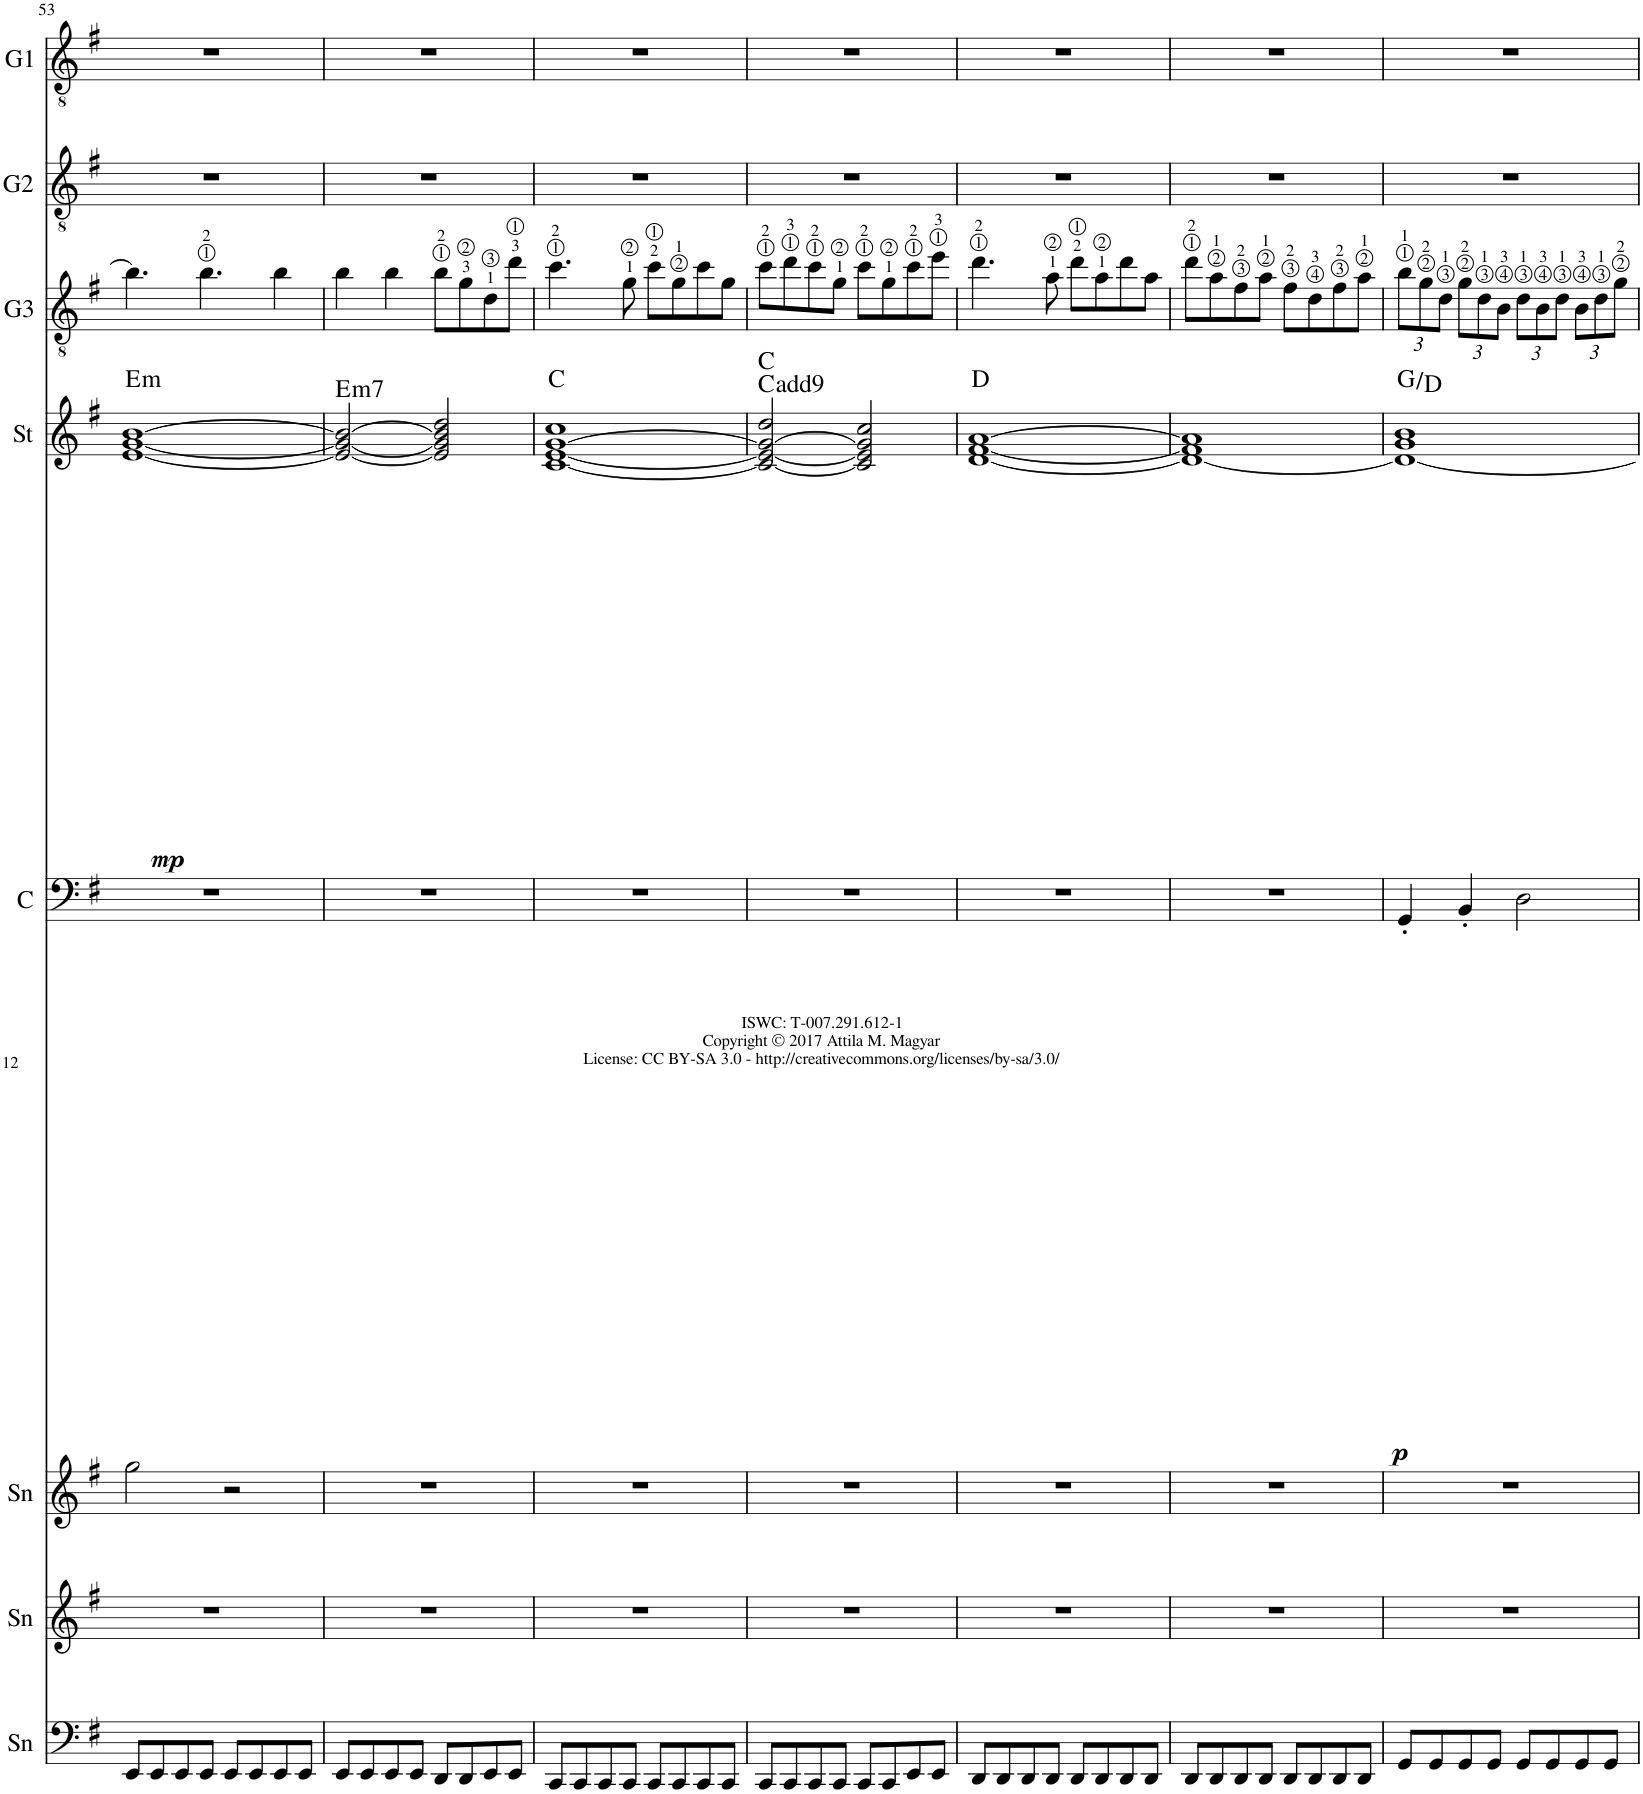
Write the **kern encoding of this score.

**kern	**kern	**kern	**kern	**dynam	**kern	**dynam	**harte	**kern	**kern	**kern
*part8	*part7	*part6	*part5	*part5	*part4	*part4	*part4	*part3	*part2	*part1
*staff8	*staff7	*staff6	*staff5	*staff5	*staff4	*staff4	*	*staff3	*staff2	*staff1
*I"Synthesizer	*I"Synthesizer	*I"Synthesizer	*I"Cello	*	*I"Strings	*	*	*I"Guitar 3	*I"Guitar 2	*I"Guitar 1
*I'Sn	*I'Sn	*I'Sn	*I'C	*	*I'St	*	*	*I'G3	*I'G2	*I'G1
!!LO:PB:g=z
*clefF4	*clefG2	*clefG2	*clefF4	*	*clefG2	*	*	*clefGv2	*clefGv2	*clefGv2
*k[f#]	*k[f#]	*k[f#]	*k[f#]	*	*k[f#]	*	*	*k[f#]	*k[f#]	*k[f#]
=53	=53	=53	=53	=53	=53	=53	=53	=53	=53	=53
!	!	!	!	!	!	!LO:DY:b	!LO:H:kt=m	!	!	!
8EE/L	1r	2gg\	1r	.	[1e [1g [1b	mp	E:min	4.b\]	1r	1r
8EE/	.	.	.	.	.	.	.	.	.	.
8EE/	.	.	.	.	.	.	.	.	.	.
8EE/J	.	.	.	.	.	.	.	4.b\	.	.
8EE/L	.	2r	.	.	.	.	.	.	.	.
8EE/	.	.	.	.	.	.	.	.	.	.
8EE/	.	.	.	.	.	.	.	4b\	.	.
8EE/J	.	.	.	.	.	.	.	.	.	.
=54	=54	=54	=54	=54	=54	=54	=54	=54	=54	=54
!	!	!	!	!	!	!	!LO:H:kt=m7	!	!	!
8EE/L	1r	1r	1r	.	2e/_ 2g/_ 2b/_	.	E:min7	4b\	1r	1r
8EE/	.	.	.	.	.	.	.	.	.	.
8EE/	.	.	.	.	.	.	.	4b\	.	.
8EE/J	.	.	.	.	.	.	.	.	.	.
8DD/L	.	.	.	.	2e/] 2g/] 2b/] 2dd/	.	.	8b\L	.	.
8DD/	.	.	.	.	.	.	.	8g\	.	.
8EE/	.	.	.	.	.	.	.	8d\	.	.
8EE/J	.	.	.	.	.	.	.	8dd\J	.	.
=55	=55	=55	=55	=55	=55	=55	=55	=55	=55	=55
8CC/L	1r	1r	1r	.	[1c [1e [1g 1cc	.	C:maj	4.cc\	1r	1r
8CC/	.	.	.	.	.	.	.	.	.	.
8CC/	.	.	.	.	.	.	.	.	.	.
8CC/J	.	.	.	.	.	.	.	8g\	.	.
8CC/L	.	.	.	.	.	.	.	8cc\L	.	.
8CC/	.	.	.	.	.	.	.	8g\	.	.
8CC/	.	.	.	.	.	.	.	8cc\	.	.
8CC/J	.	.	.	.	.	.	.	8g\J	.	.
=56	=56	=56	=56	=56	=56	=56	=56	=56	=56	=56
8CC/L	1r	1r	1r	.	2c/_ 2e/_ 2g/_ 2dd/	.	C:maj(9) C:maj	8cc\L	1r	1r
8CC/	.	.	.	.	.	.	.	8dd\	.	.
8CC/	.	.	.	.	.	.	.	8cc\	.	.
8CC/J	.	.	.	.	.	.	.	8g\J	.	.
8CC/L	.	.	.	.	2c/] 2e/] 2g/] 2cc/	.	.	8cc\L	.	.
8CC/	.	.	.	.	.	.	.	8g\	.	.
8EE/	.	.	.	.	.	.	.	8cc\	.	.
8EE/J	.	.	.	.	.	.	.	8ee\J	.	.
=57	=57	=57	=57	=57	=57	=57	=57	=57	=57	=57
8DD/L	1r	1r	1r	.	[1d [1f# [1a	.	D:maj	4.dd\	1r	1r
8DD/	.	.	.	.	.	.	.	.	.	.
8DD/	.	.	.	.	.	.	.	.	.	.
8DD/J	.	.	.	.	.	.	.	8a\	.	.
8DD/L	.	.	.	.	.	.	.	8dd\L	.	.
8DD/	.	.	.	.	.	.	.	8a\	.	.
8DD/	.	.	.	.	.	.	.	8dd\	.	.
8DD/J	.	.	.	.	.	.	.	8a\J	.	.
=58	=58	=58	=58	=58	=58	=58	=58	=58	=58	=58
8DD/L	1r	1r	1r	.	1d_ 1f#] 1a]	.	.	8dd\L	1r	1r
8DD/	.	.	.	.	.	.	.	8a\	.	.
8DD/	.	.	.	.	.	.	.	8f#\	.	.
8DD/J	.	.	.	.	.	.	.	8a\J	.	.
8DD/L	.	.	.	.	.	.	.	8f#\L	.	.
8DD/	.	.	.	.	.	.	.	8d\	.	.
8DD/	.	.	.	.	.	.	.	8f#\	.	.
8DD/J	.	.	.	.	.	.	.	8a\J	.	.
=59	=59	=59	=59	=59	=59	=59	=59	=59	=59	=59
*	*	*	*	*	*	*	*	*Xbrackettup	*	*
!	!	!	!	!LO:DY:b	!	!	!	!	!	!
8GG/L	1r	1r	4GG'/	p	1d_ 1g 1b	.	G:maj/5	12b\L	1r	1r
.	.	.	.	.	.	.	.	12g\	.	.
8GG/	.	.	.	.	.	.	.	.	.	.
.	.	.	.	.	.	.	.	12d\J	.	.
8GG/	.	.	4BB'/	.	.	.	.	12g\L	.	.
.	.	.	.	.	.	.	.	12d\	.	.
8GG/J	.	.	.	.	.	.	.	.	.	.
.	.	.	.	.	.	.	.	12B\J	.	.
8GG/L	.	.	2D\	.	.	.	.	12d\L	.	.
.	.	.	.	.	.	.	.	12B\	.	.
8GG/	.	.	.	.	.	.	.	.	.	.
.	.	.	.	.	.	.	.	12d\J	.	.
8GG/	.	.	.	.	.	.	.	12B\L	.	.
.	.	.	.	.	.	.	.	12d\	.	.
8GG/J	.	.	.	.	.	.	.	.	.	.
.	.	.	.	.	.	.	.	12g\J	.	.
=	=	=	=	=	=	=	=	=	=	=
*-	*-	*-	*-	*-	*-	*-	*-	*-	*-	*-
